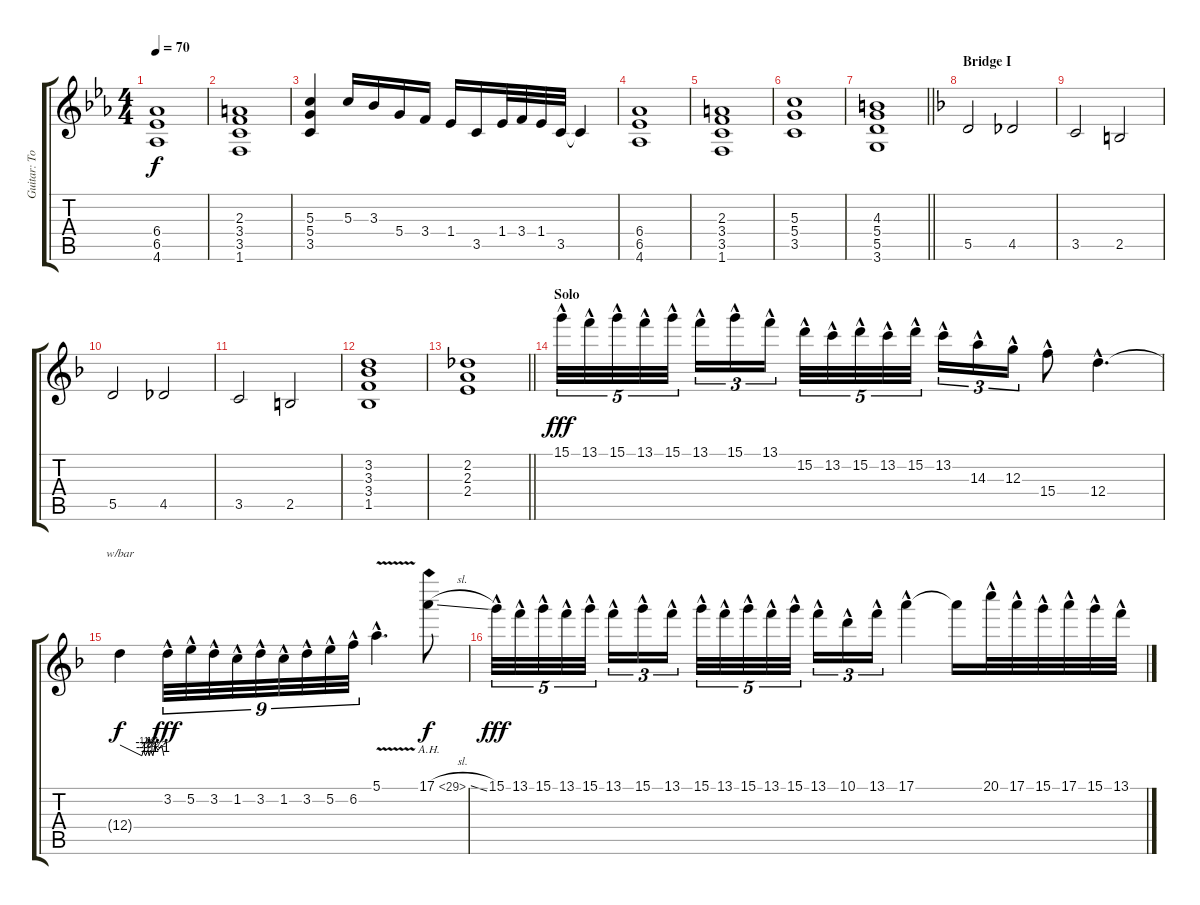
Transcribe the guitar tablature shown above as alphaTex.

\track ("Guitar: Tony" "Guitar: To") {instrument distortionguitar}
\staff {score tabs}
\tuning (E4 B3 G3 D3 A2 E2) {hide}
\ts (4 4)
\tempo 70
\clef g2
\ks eb
(6.4 6.5 4.6).1{dy f} |
(2.3 3.4 3.5 1.6).1 |
(5.3 5.4 3.5).4 5.3.16 3.3.16 5.4.16 3.4.16 1.4.16 3.5.16 1.4.32 3.4.32 1.4.32 3.5.32 3.5{t}.4 |
(6.4 6.5 4.6).1 |
(2.3 3.4 3.5 1.6).1 |
(5.3 5.4 3.5).1 |
\barLineRight lightlight
(4.3 5.4 5.5 3.6).1 |
\section ("" "Bridge I")
\ks dminor
5.5.2 4.5.2 |
3.5.2 2.5.2 |
5.5.2 4.5.2 |
3.5.2 2.5.2 |
(3.2 3.3 3.4 1.5).1 |
\barLineRight lightlight
(2.2 2.3 2.4).1 |
\section ("" "Solo")
15.1{hac}.32{tu (5 4) dy fff volume 16 instrument overdrivenguitar} 13.1{hac}.32{tu (5 4)} 15.1{hac}.32{tu (5 4)} 13.1{hac}.32{tu (5 4)} 15.1{hac}.32{tu (5 4) beam splitsecondary} 13.1{hac}.16{tu (3 2)} 15.1{hac}.16{tu (3 2)} 13.1{hac}.16{tu (3 2)} 15.2{hac}.32{tu (5 4)} 13.2{hac}.32{tu (5 4)} 15.2{hac}.32{tu (5 4)} 13.2{hac}.32{tu (5 4)} 15.2{hac}.32{tu (5 4) beam splitsecondary} 13.2{hac}.16{tu (3 2)} 14.3{hac}.16{tu (3 2)} 12.3{hac}.16{tu (3 2)} 15.4{hac}.8 12.4{hac}.4{d} |
12.4{t}.4{tbe (custom default 0 0 30 -4 32 -2 35 -4 38 -2 40 -4 42 -2 45 -4 48 0 52 -2 57 0 60 -4) dy f} 3.2{hac}.32{tu (9 8) dy fff} 5.2{hac}.32{tu (9 8)} 3.2{hac}.32{tu (9 8)} 1.2{hac}.32{tu (9 8)} 3.2{hac}.32{tu (9 8)} 1.2{hac}.32{tu (9 8)} 3.2{hac}.32{tu (9 8)} 5.2{hac}.32{tu (9 8)} 6.2{hac}.32{tu (9 8)} 5.1{v hac}.4{d} 17.1{ah 12 sl}.8{dy f} |
15.1{hac}.32{tu (5 4) dy fff} 13.1{hac}.32{tu (5 4)} 15.1{hac}.32{tu (5 4)} 13.1{hac}.32{tu (5 4)} 15.1{hac}.32{tu (5 4) beam splitsecondary} 13.1{hac}.16{tu (3 2)} 15.1{hac}.16{tu (3 2)} 13.1{hac}.16{tu (3 2)} 15.1{hac}.32{tu (5 4)} 13.1{hac}.32{tu (5 4)} 15.1{hac}.32{tu (5 4)} 13.1{hac}.32{tu (5 4)} 15.1{hac}.32{tu (5 4) beam splitsecondary} 13.1{hac}.16{tu (3 2)} 10.1{hac}.16{tu (3 2)} 13.1{hac}.16{tu (3 2)} 17.1{hac}.4 17.1{t}.16{beam merge} 20.1{hac}.32 17.1{hac}.32 15.1{hac}.32 17.1{hac}.32 15.1{hac}.32 13.1{hac}.32
